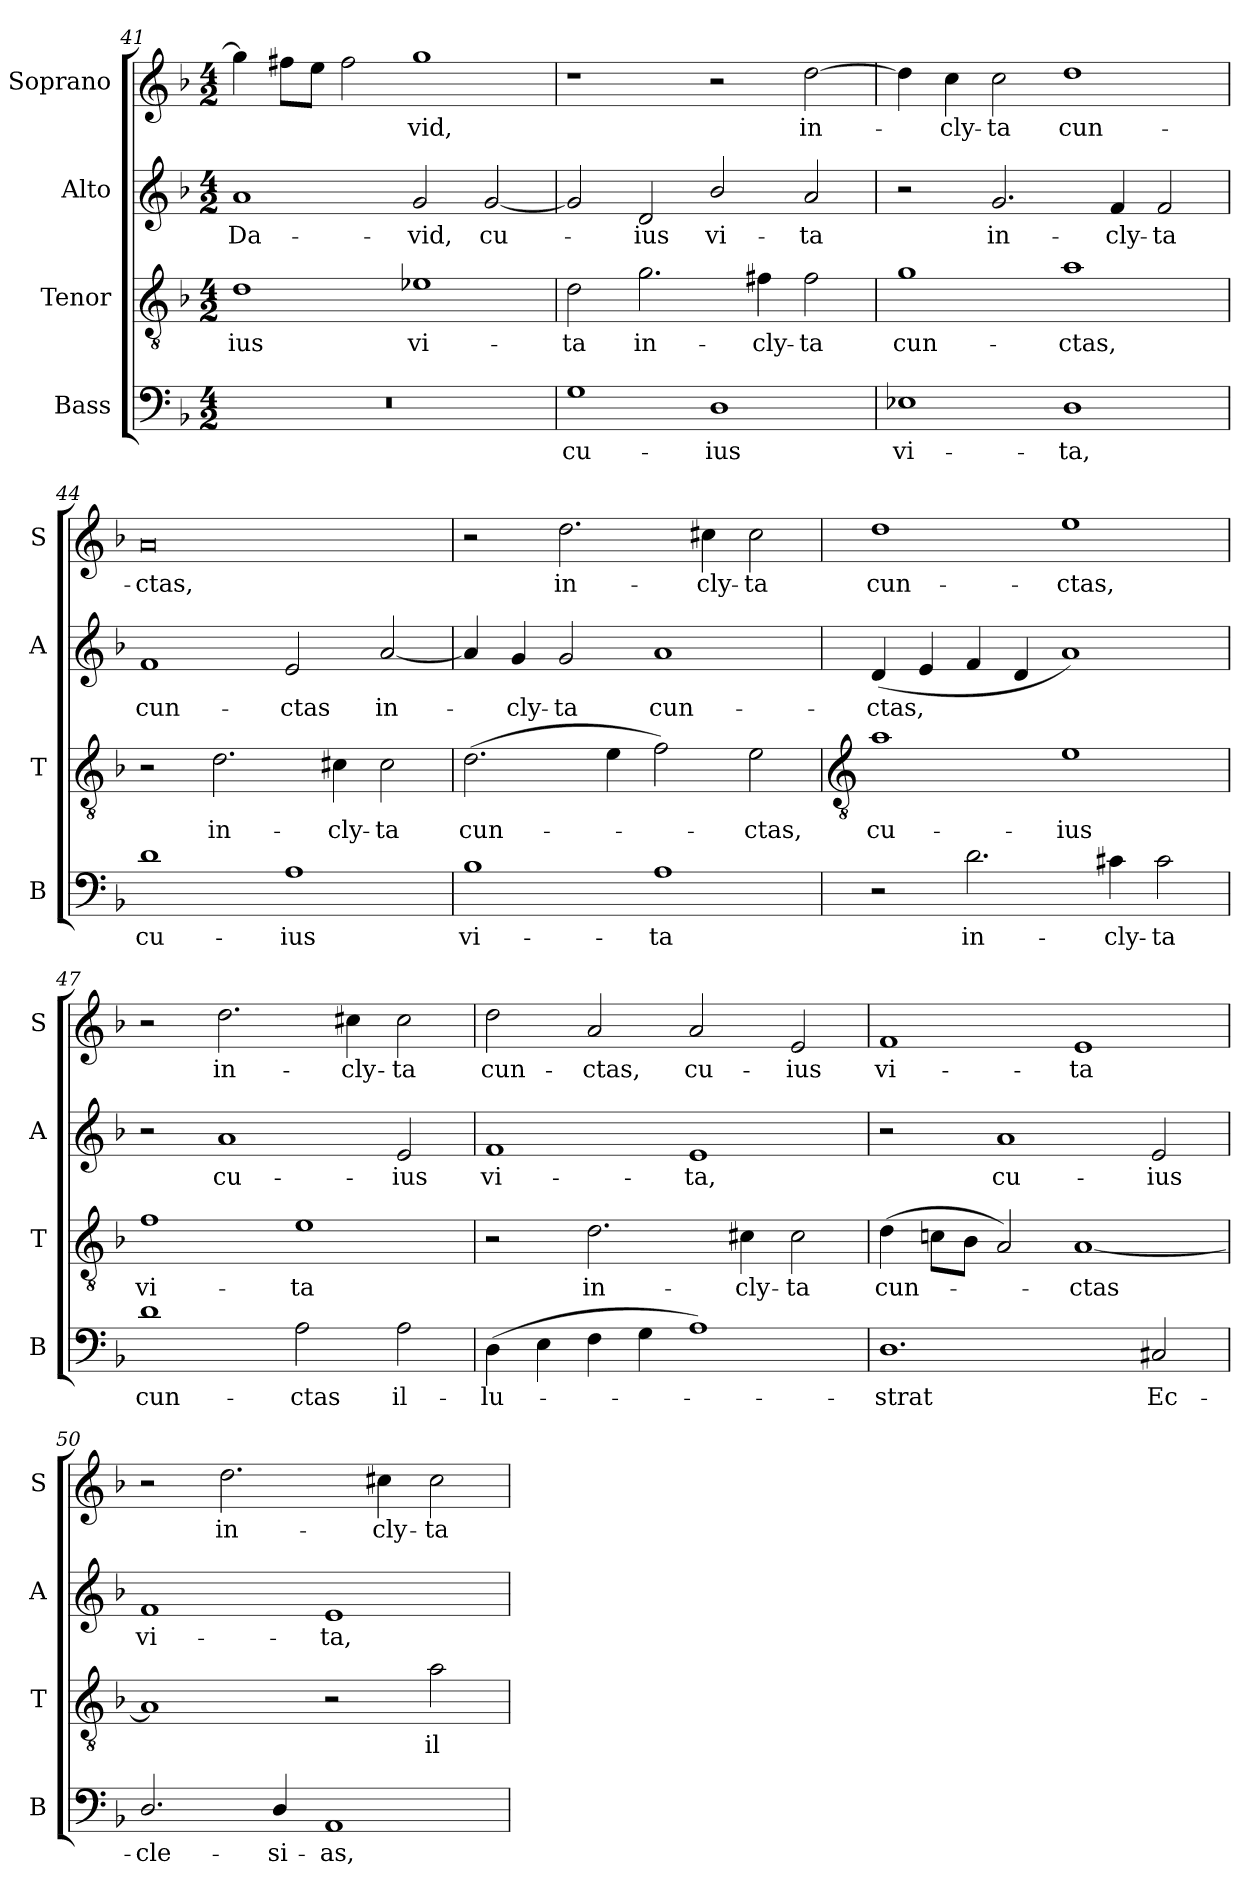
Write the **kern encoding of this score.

**kern	**text	**kern	**text	**kern	**text	**kern	**text
*part4	*part4	*part3	*part3	*part2	*part2	*part1	*part1
*staff4	*staff4	*staff3	*staff3	*staff2	*staff2	*staff1	*staff1
*I"Bass	*	*I"Tenor	*	*I"Alto	*	*I"Soprano	*
*I'B	*	*I'T	*	*I'A	*	*I'S	*
*clefF4	*	*clefGv2	*	*clefG2	*	*clefG2	*
*k[b-]	*	*k[b-]	*	*k[b-]	*	*k[b-]	*
*F:	*	*F:	*	*F:	*	*F:	*
*M4/2	*	*M4/2	*	*M4/2	*	*M4/2	*
=41	=41	=41	=41	=41	=41	=41	=41
!	!	!	!LO:LY:b	!	!LO:LY:b	!	!
0r	.	1d	-ius	1a	Da-	4gg]	.
.	.	.	.	.	.	8ff#XL	.
.	.	.	.	.	.	8eeJ	.
.	.	.	.	.	.	2ff#	.
!	!	!	!LO:LY:b	!	!LO:LY:b	!	!LO:LY:b
.	.	1e-X	vi-	2g	-vid,	1gg	vid,
!	!	!	!	!	!LO:LY:b	!	!
.	.	.	.	[2g	cu-	.	.
=42	=42	=42	=42	=42	=42	=42	=42
!	!LO:LY:b	!	!LO:LY:b	!	!	!	!
1G	cu-	2d	-ta	2g]	.	1r	.
!	!	!	!LO:LY:b	!	!LO:LY:b	!	!
.	.	2.g	in-	2d	ius	.	.
!	!LO:LY:b	!	!	!	!LO:LY:b	!	!
1D	-ius	.	.	2b-/	vi-	2r	.
!	!	!	!LO:LY:b	!	!	!	!
.	.	4f#X	-cly-	.	.	.	.
!	!	!	!LO:LY:b	!	!LO:LY:b	!	!LO:LY:b
.	.	2f#	-ta	2a	-ta	[2dd	in-
=43	=43	=43	=43	=43	=43	=43	=43
!	!LO:LY:b	!	!LO:LY:b	!	!	!	!
1E-X	vi-	1g	cun-	2r	.	4dd]	.
!	!	!	!	!	!	!	!LO:LY:b
.	.	.	.	.	.	4cc	cly-
!	!	!	!	!	!LO:LY:b	!	!LO:LY:b
.	.	.	.	2.g	in-	2cc	-ta
!	!LO:LY:b	!	!LO:LY:b	!	!	!	!LO:LY:b
1D	-ta,	1a	-ctas,	.	.	1dd	cun-
!	!	!	!	!	!LO:LY:b	!	!
.	.	.	.	4f	-cly-	.	.
!	!	!	!	!	!LO:LY:b	!	!
.	.	.	.	2f	-ta	.	.
=44	=44	=44	=44	=44	=44	=44	=44
!	!LO:LY:b	!	!	!	!LO:LY:b	!	!LO:LY:b
1d	cu-	2r	.	1f	cun-	0a	-ctas,
!	!	!	!LO:LY:b	!	!	!	!
.	.	2.d	in-	.	.	.	.
!	!LO:LY:b	!	!	!	!LO:LY:b	!	!
1A	-ius	.	.	2e	-ctas	.	.
!	!	!	!LO:LY:b	!	!	!	!
.	.	4c#X	-cly-	.	.	.	.
!	!	!	!LO:LY:b	!	!LO:LY:b	!	!
.	.	2c#	-ta	[2a	in-	.	.
=45	=45	=45	=45	=45	=45	=45	=45
!	!LO:LY:b	!	!LO:LY:b	!	!	!	!
1B-	vi-	(>2.d	cun-	4a]	.	2r	.
!	!	!	!	!	!LO:LY:b	!	!
.	.	.	.	4g	cly-	.	.
!	!	!	!	!	!LO:LY:b	!	!LO:LY:b
.	.	.	.	2g	-ta	2.dd	in-
.	.	4e	.	.	.	.	.
!	!LO:LY:b	!	!	!	!LO:LY:b	!	!
1A	-ta	2f)	.	1a	cun-	.	.
!	!	!	!	!	!	!	!LO:LY:b
.	.	.	.	.	.	4cc#X	-cly-
!	!	!	!LO:LY:b	!	!	!	!LO:LY:b
.	.	2e	ctas,	.	.	2cc#	-ta
!!LO:LB:g=z
=46	=46	=46	=46	=46	=46	=46	=46
*	*	*clefGv2	*	*	*	*	*
!	!	!	!LO:LY:b	!	!LO:LY:b	!	!LO:LY:b
2r	.	1a	cu-	(<4d	-ctas,	1dd	cun-
.	.	.	.	4e	.	.	.
!	!LO:LY:b	!	!	!	!	!	!
2.d	in-	.	.	4f	.	.	.
.	.	.	.	4d	.	.	.
!	!	!	!LO:LY:b	!	!	!	!LO:LY:b
.	.	1e	-ius	1a/)	.	1ee	-ctas,
!	!LO:LY:b	!	!	!	!	!	!
4c#X	-cly-	.	.	.	.	.	.
!	!LO:LY:b	!	!	!	!	!	!
2c#	-ta	.	.	.	.	.	.
=47	=47	=47	=47	=47	=47	=47	=47
!	!LO:LY:b	!	!LO:LY:b	!	!	!	!
1d	cun-	1f	vi-	2r	.	2r	.
!	!	!	!	!	!LO:LY:b	!	!LO:LY:b
.	.	.	.	1a	cu-	2.dd	in-
!	!LO:LY:b	!	!LO:LY:b	!	!	!	!
2A	-ctas	1e	-ta	.	.	.	.
!	!	!	!	!	!	!	!LO:LY:b
.	.	.	.	.	.	4cc#X	-cly-
!	!LO:LY:b	!	!	!	!LO:LY:b	!	!LO:LY:b
2A	il-	.	.	2e	-ius	2cc#	-ta
=48	=48	=48	=48	=48	=48	=48	=48
!	!LO:LY:b	!	!	!	!LO:LY:b	!	!LO:LY:b
(>4D	-lu-	2r	.	1f	vi-	2dd	cun-
4E	.	.	.	.	.	.	.
!	!	!	!LO:LY:b	!	!	!	!LO:LY:b
4F	.	2.d	in-	.	.	2a	-ctas,
4G	.	.	.	.	.	.	.
!	!	!	!	!	!LO:LY:b	!	!LO:LY:b
1A)	.	.	.	1e	-ta,	2a	cu-
!	!	!	!LO:LY:b	!	!	!	!
.	.	4c#X	-cly-	.	.	.	.
!	!	!	!LO:LY:b	!	!	!	!LO:LY:b
.	.	2c#	-ta	.	.	2e	-ius
=49	=49	=49	=49	=49	=49	=49	=49
!	!LO:LY:b	!	!LO:LY:b	!	!	!	!LO:LY:b
1.D	strat	(>4d	cun-	2r	.	1f	vi-
.	.	8cnL	.	.	.	.	.
.	.	8B-J	.	.	.	.	.
!	!	!	!	!	!LO:LY:b	!	!
.	.	2A)	.	1a	cu-	.	.
!	!	!	!LO:LY:b	!	!	!	!LO:LY:b
.	.	[1A	ctas	.	.	1e	-ta
!	!LO:LY:b	!	!	!	!LO:LY:b	!	!
2C#X	Ec-	.	.	2e	-ius	.	.
=50	=50	=50	=50	=50	=50	=50	=50
!	!LO:LY:b	!	!	!	!LO:LY:b	!	!
2.D/	-cle-	1A]	.	1f	vi-	2r	.
!	!	!	!	!	!	!	!LO:LY:b
.	.	.	.	.	.	2.dd	in-
!	!LO:LY:b	!	!	!	!	!	!
4D/	-si-	.	.	.	.	.	.
!	!LO:LY:b	!	!	!	!LO:LY:b	!	!
1AA	-as,	2r	.	1e	-ta,	.	.
!	!	!	!	!	!	!	!LO:LY:b
.	.	.	.	.	.	4cc#X	-cly-
!	!	!	!LO:LY:b	!	!	!	!LO:LY:b
.	.	2a	il-	.	.	2cc#	-ta
=	=	=	=	=	=	=	=
*-	*-	*-	*-	*-	*-	*-	*-
